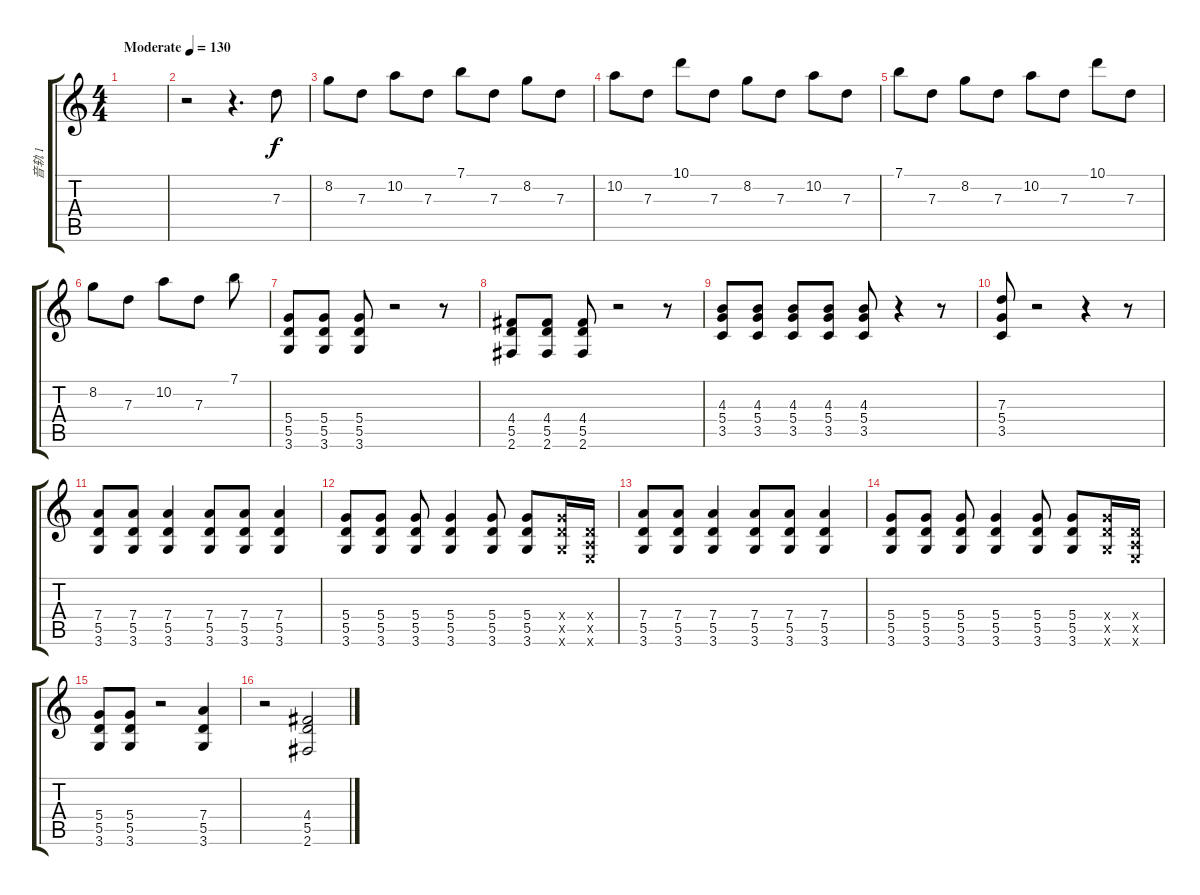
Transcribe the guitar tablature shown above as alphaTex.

\track ("音轨 1" "音轨 1") {instrument acousticguitarsteel}
\staff {score tabs}
\tuning (E4 B3 G3 D3 A2 E2) {hide}
\ts (4 4)
\tempo (130 "Moderate")
\clef g2
\ks c
|
r.2 r.4{d} 7.3.8 |
8.2.8 7.3.8 10.2.8 7.3.8 7.1.8 7.3.8 8.2.8 7.3.8 |
10.2.8 7.3.8 10.1.8 7.3.8{txt ""} 8.2.8 7.3.8 10.2.8 7.3.8 |
7.1.8 7.3.8 8.2.8 7.3.8 10.2.8 7.3.8 10.1.8 7.3.8 |
8.2.8 7.3.8 10.2.8 7.3.8 7.1.8 |
(5.4 5.5 3.6).8 (5.4 5.5 3.6).8 (5.4 5.5 3.6).8 r.2 r.8 |
(4.4 5.5 2.6).8 (4.4 5.5 2.6).8 (4.4 5.5 2.6).8 r.2 r.8 |
(4.3 5.4 3.5).8 (4.3 5.4 3.5).8 (4.3 5.4 3.5).8 (4.3 5.4 3.5).8 (4.3 5.4 3.5).8 r.4 r.8 |
(7.3 5.4 3.5).8 r.2 r.4 r.8 |
(7.4 5.5 3.6).8 (7.4 5.5 3.6).8 (7.4 5.5 3.6).4 (7.4 5.5 3.6).8 (7.4 5.5 3.6).8 (7.4 5.5 3.6).4 |
(5.4 5.5 3.6).8 (5.4 5.5 3.6).8 (5.4 5.5 3.6).8 (5.4 5.5 3.6).4 (5.4 5.5 3.6).8 (5.4 5.5 3.6).8 (5.4{x} 5.5{x} 3.6{x}).16 (0.4{x} 0.5{x} 0.6{x}).16 |
(7.4 5.5 3.6).8 (7.4 5.5 3.6).8 (7.4 5.5 3.6).4 (7.4 5.5 3.6).8 (7.4 5.5 3.6).8 (7.4 5.5 3.6).4 |
(5.4 5.5 3.6).8 (5.4 5.5 3.6).8 (5.4 5.5 3.6).8 (5.4 5.5 3.6).4 (5.4 5.5 3.6).8 (5.4 5.5 3.6).8 (5.4{x} 5.5{x} 3.6{x}).16 (0.4{x} 0.5{x} 0.6{x}).16 |
(5.4 5.5 3.6).8 (5.4 5.5 3.6).8 r.2 (7.4 5.5 3.6).4 |
r.2 (4.4 5.5 2.6).2
